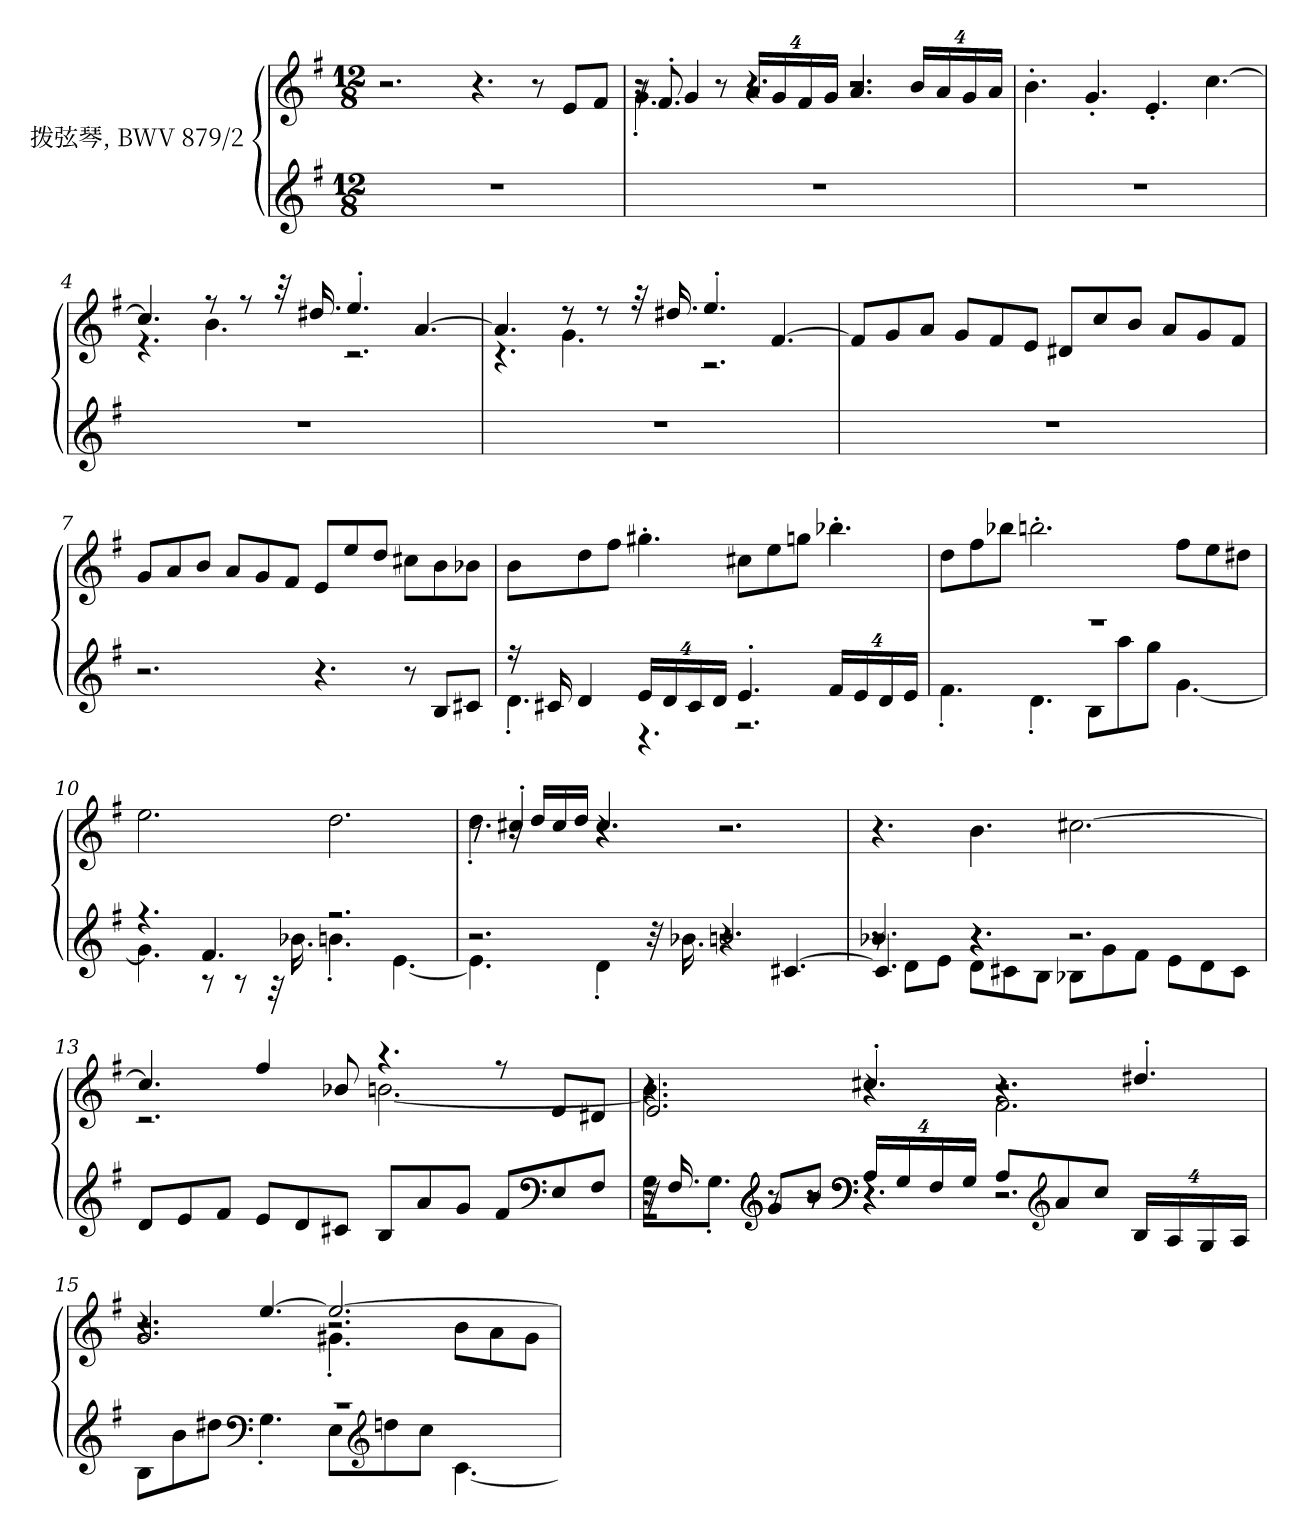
**kern	**kern
*part1	*part1
*staff2	*staff1
*I"拨弦琴, BWV 879/2	*
*clefG2	*clefG2
*k[f#]	*k[f#]
*M12/8	*M12/8
*MM189	*MM189
=1	=1
1.r	2.r
.	4.r
.	8r
.	8e/L
.	8f#/J
=2	=2
*	*^
*	*	*^
1.r	8r	4.g'\	16r
.	.	.	8.f#'/
.	4g/	.	.
.	.	.	8r
*	*Xbrackettup	*	*
.	32%3a/L	4.r	4.r
.	32%3g/	.	.
.	32%3f#/	.	.
.	32%3g/J	.	.
.	4.a/	2.r	2.r
.	32%3b/L	.	.
.	32%3a/	.	.
.	32%3g/	.	.
.	32%3a/J	.	.
*	*v	*v	*v
=3	=3
1.r	4.b'\
.	4.g'/
.	4.e'/
.	[4.cc\
=4	=4
*	*^
1.r	4.cc/]	4.r
.	8r	4.b\
.	8r	.
.	32r	.
.	16.dd#X/	.
.	4.ee'/	2.r
.	[4.a/	.
!!LO:LB:g=z	!!
=5	=5	=5
1.r	4.a/]	4.r
.	8r	4.g\
.	8r	.
.	32r	.
.	16.dd#X/	.
.	4.ee'/	2.r
.	[4.f#/	.
*	*v	*v
=6	=6
1.r	8f#/L]
.	8g/
.	8a/J
.	8g/L
.	8f#/
.	8e/J
.	8d#X/L
.	8cc/
.	8b/J
.	8a/L
.	8g/
.	8f#/J
=7	=7
2.r	8g/L
.	8a/
.	8b/J
.	8a/L
.	8g/
.	8f#/J
4.r	8e/L
.	8ee/
.	8dd/J
8r	8cc#X\L
8B/L	8b\
8c#X/J	8b-X\J
!!LO:LB:g=z
=8	=8
*^	*
16r	4.d'\	8b\L
16c#X/	.	.
4d/	.	8dd\
.	.	8ff#\J
*Xbrackettup	*	*
32%3e/L	4.r	4.gg#X'\
32%3d/	.	.
32%3c#/	.	.
32%3d/J	.	.
4.e'/	2.r	8cc#X\L
.	.	8ee\
.	.	8ggn\J
32%3f#/L	.	4.bb-X'\
32%3e/	.	.
32%3d/	.	.
32%3e/J	.	.
=9	=9	=9
1.r	4.f#'\	8dd\L
.	.	8ff#\
.	.	8bb-X\J
.	4.d'\	2.bbn'\
.	8B\L	.
.	8aa\	.
.	8gg\J	.
.	[4.g\	8ff#\L
.	.	8ee\
.	.	8dd#X\J
=10	=10	=10
4.r	4.g\]	2.ee\
4.f#/	8r	.
.	8r	.
.	32r	.
.	16.b-X\	.
2.r	4.bn'\	2.dd\
.	[4.e\	.
!!LO:LB:g=z
=11	=11	=11
*	*^	*^
*	*	*	*	*^
2.r	4.e\]	2.r	8r	4.dd'\	8r
.	.	.	16r	.	4cc#X'/
.	.	.	16dd/LL	.	.
.	.	.	16cc#/	.	.
.	.	.	16dd/JJ	.	.
.	4d'\	.	4.cc#/	4.r	4.r
.	32r	.	.	.	.
.	16.b-X\	.	.	.	.
2.bn/	2.r	4.r	2.r	2.r	2.r
.	.	[4.c#X/	.	.	.
*	*	*	*v	*v	*v
=12	=12	=12	=12
4.b-X/	8r	4.c#/]	4.r
.	8d\L	.	.
.	8e\J	.	.
4.r	8d\L	4.r	4.b\
.	8c#X\	.	.
.	8B\J	.	.
2.r	8B-X\L	2.r	[2.cc#X\
.	8g\	.	.
.	8f#\J	.	.
.	8e\L	.	.
.	8d\	.	.
.	8c#\J	.	.
*v	*v	*v	*
!!LO:LB:g=z
=13	=13
*	*^
8d/L	4.cc#/]	2.r
8e/	.	.
8f#/J	.	.
8e/L	4ff#/	.
8d/	.	.
8c#X/J	8b-X/	.
8B/L	4.r	[2.bn\
8a/	.	.
8g/J	.	.
8f#/L	8r	.
*clefF4	*	*
8E/	8e/L	.
8F#/J	8d#X/J	.
=14	=14	=14
*^	*	*^
*	*^	*	*	*
8r	16G\KL	32r	4.r	4.b\]	2.e/
.	.	16.F#/	.	.	.
.	8.G'\J	.	.	.	.
*clefG2	*	*	*	*	*
8g/L	.	8r	.	.	.
8b/J	8r	8r	.	.	.
*clefF4	*	*	*	*	*
32%3A/L	4.r	4.r	4.cc#X'/	4.r	.
32%3G/	.	.	.	.	.
32%3F#/	.	.	.	.	.
32%3G/J	.	.	.	.	.
8A/L	2.r	2.r	4.r	2.f#\	2.r
*clefG2	*	*	*	*	*
8a/	.	.	.	.	.
8cc/J	.	.	.	.	.
32%3B/L	.	.	4.dd#X'/	.	.
32%3A/	.	.	.	.	.
32%3G/	.	.	.	.	.
32%3A/J	.	.	.	.	.
*	*v	*v	*	*	*
!!LO:LB:g=z	!!	!!
=15	=15	=15	=15	=15
1.r	8B\L	4.r	2.r	2.g/
.	8b\	.	.	.
.	8dd#X\J	.	.	.
*clefF4	*	*	*	*
.	4.G'\	[4.ee/	.	.
.	8E\L	2.ee/_	4.g#X'\	2.r
*clefG2	*	*	*	*
.	8ddn\	.	.	.
.	8cc\J	.	.	.
.	[4.c\	.	8b\L	.
.	.	.	8a\	.
.	.	.	8g#\J	.
*v	*v	*	*	*
*	*v	*v	*v
=	=
*-	*-
